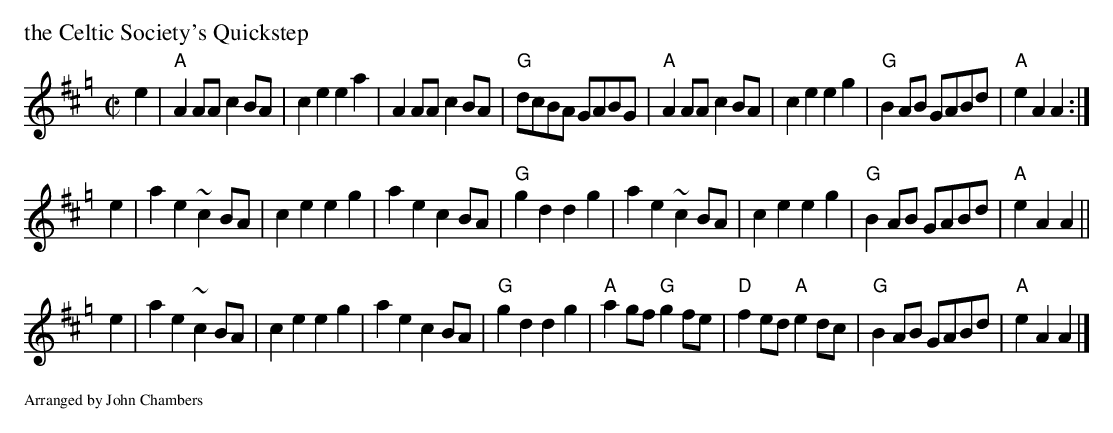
X:1
P: the Celtic Society's Quickstep
M: C|
L: 1/8
K: Amix=g
e2 \
| "A"A2AA c2BA | c2e2 e2a2 | A2AA c2BA | "G"dcBA GABG \
| "A"A2AA c2BA | c2e2 e2g2 | "G"B2AB GABd | "A"e2A2 A2 :|
e2 \
| a2e2 ~c2BA | c2e2 e2g2 | a2e2 c2BA | "G"g2d2 d2g2 \
| a2e2 ~c2BA | c2e2 e2g2 | "G"B2AB GABd | "A"e2A2 A2 ||
e2 \
| a2e2 ~c2BA | c2e2 e2g2 | a2e2 c2BA | "G"g2d2 d2g2 \
| "A"a2gf "G"g2fe | "D"f2ed "A"e2dc | "G"B2AB GABd | "A"e2A2 A2 |]
